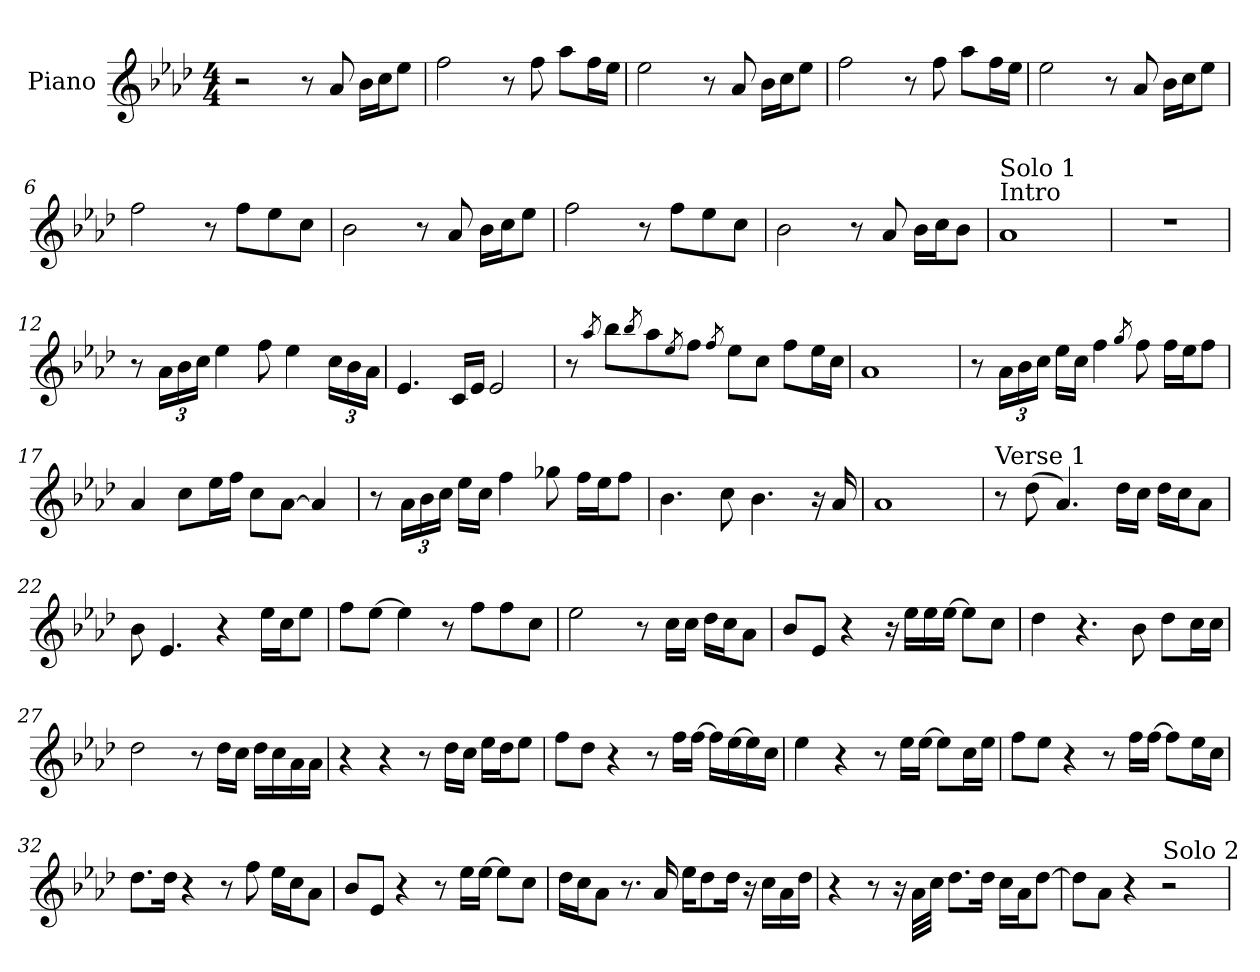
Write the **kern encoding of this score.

**kern
*part1
*staff1
*I"Piano
*I'Pno.
*clefG2
*k[b-e-a-d-]
*M4/4
*MM59
=1
2r
8r
8a-/
16b-\LL
16cc\J
8ee-\J
=2
2ff\
8r
8ff\
8aa-\L
16ff\L
16ee-\JJ
=3
2ee-\
8r
8a-/
16b-\LL
16cc\J
8ee-\J
=4
2ff\
8r
8ff\
8aa-\L
16ff\L
16ee-\JJ
!!LO:LB:g=z
=5
2ee-\
8r
8a-/
16b-\LL
16cc\J
8ee-\J
=6
2ff\
8r
8ff\L
8ee-\
8cc\J
=7
2b-\
8r
8a-/
16b-\LL
16cc\J
8ee-\J
=8
2ff\
8r
8ff\L
8ee-\
8cc\J
!!LO:LB:g=z
=9
2b-\
8r
8a-/
16b-\LL
16cc\J
8b-\J
=10
!LO:TX:a:t=Intro
!LO:TX:a:t=Solo 1
1a-
=11
1r
=12
8r
*Xbrackettup
24a-\LL
24b-\
24cc\JJ
4ee-\
8ff\
4ee-\
24cc\LL
24b-\
24a-\JJ
!!LO:LB:g=z
=13
4.e-/
16c/LL
16e-/JJ
2e-/
=14
8r
8qaa-/
8bb-\L
8qbb-/
8aa-\
8qee-/
8ff\J
8qff/
8ee-\L
8cc\J
8ff\L
16ee-\L
16cc\JJ
=15
1a-
=16
8r
24a-\LL
24b-\
24cc\JJ
16ee-\LL
16cc\JJ
4ff\
8qgg/
8ff\
16ff\LL
16ee-\J
8ff\J
!!LO:LB:g=z
=17
4a-/
8cc\L
16ee-\L
16ff\JJ
8cc\L
[8a-\J
4a-/]
=18
8r
24a-\LL
24b-\
24cc\JJ
16ee-\LL
16cc\JJ
4ff\
8gg-X\
16ff\LL
16ee-\J
8ff\J
=19
4.b-\
8cc\
4.b-\
16r
16a-/
=20
1a-
=21
!LO:TX:a:t=Verse 1
8r
(8dd-\
4.a-/)
16dd-\LL
16cc\JJ
16dd-\LL
16cc\J
8a-\J
=22
8b-\
4.e-/
4r
16ee-\LL
16cc\J
8ee-\J
!!LO:LB:g=z
=23
8ff\L
[8ee-\J
4ee-\]
8r
8ff\L
8ff\
8cc\J
=24
2ee-\
8r
16cc\LL
16cc\JJ
16dd-\LL
16cc\J
8a-\J
=25
8b-/L
8e-/J
4r
16r
16ee-\LL
16ee-\
[16ee-\JJ
8ee-\L]
8cc\J
=26
4dd-\
4.r
8b-\
8dd-\L
16cc\L
16cc\JJ
=27
2dd-\
8r
16dd-\LL
16cc\JJ
16dd-\LL
16cc\
16a-\
16a-\JJ
!!LO:LB:g=z
=28
4r
4r
8r
16dd-\LL
16cc\JJ
16ee-\LL
16dd-\J
8ee-\J
=29
8ff\L
8dd-\J
4r
8r
16ff\LL
[16ff\JJ
16ff\LL]
[16ee-\
16ee-\]
16cc\JJ
!!LO:LB:g=z
=30
4ee-\
4r
8r
16ee-\LL
[16ee-\JJ
8ee-\L]
16cc\L
16ee-\JJ
=31
8ff\L
8ee-\J
4r
8r
16ff\LL
[16ff\JJ
8ff\L]
16ee-\L
16cc\JJ
=32
8.dd-\L
16dd-\Jk
4r
8r
8ff\
16ee-\LL
16cc\J
8a-\J
=33
8b-/L
8e-/J
4r
8r
16ee-\LL
[16ee-\JJ
8ee-\L]
8cc\J
!!LO:LB:g=z
=34
16dd-\LL
16cc\J
8a-\J
8.r
16a-/
16ee-\KL
8dd-\
16dd-\Jk
16r
16cc\LL
16a-\
16dd-\JJ
=35
4r
8r
16r
32a-\LLL
32cc\JJJ
8.dd-\L
16dd-\Jk
16cc\LL
16a-\J
[8dd-\J
=36
8dd-\L]
8a-\J
4r
!LO:TX:a:t=Solo 2
2r
=
*-
